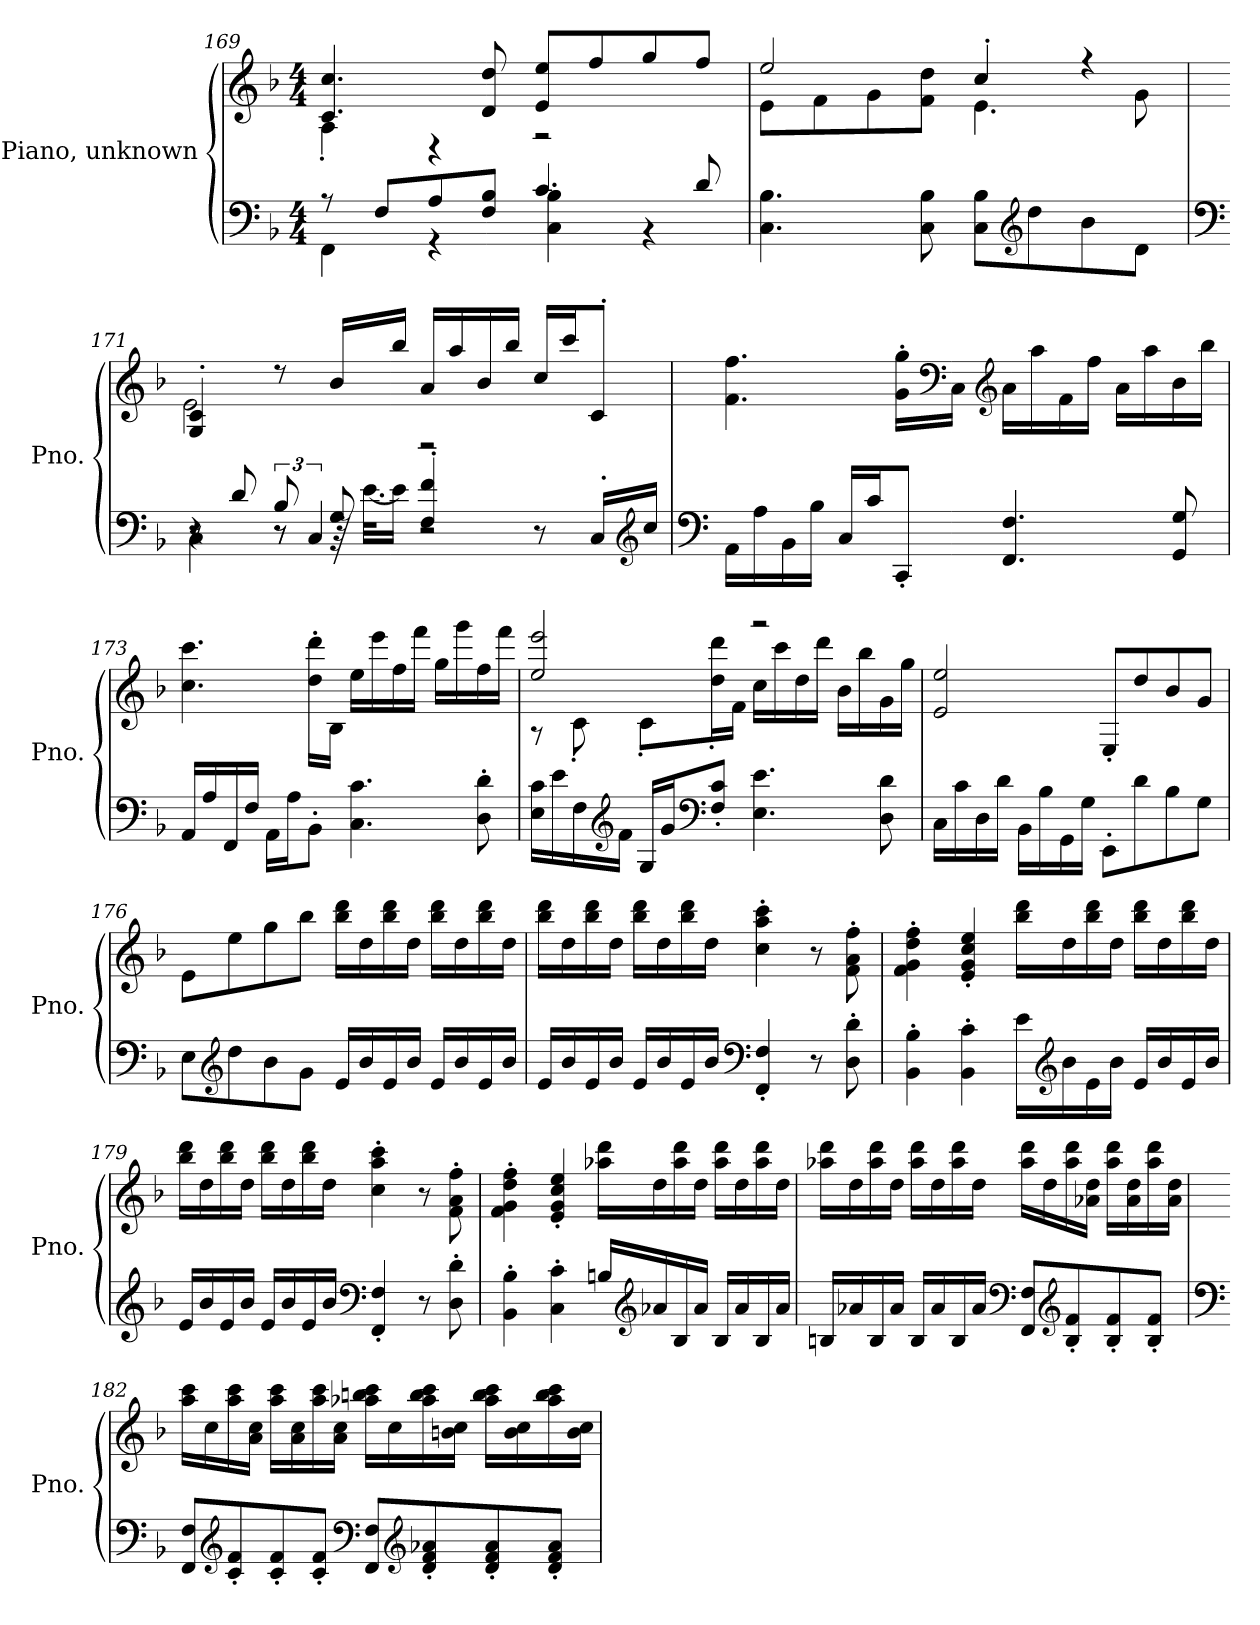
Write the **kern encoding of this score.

**kern	**kern
*part1	*part1
*staff2	*staff1
*I"Piano, unknown	*
*I'Pno.	*
*clefF4	*clefG2
*k[b-]	*k[b-]
*M4/4	*M4/4
=169	=169
*^	*^
8r	4FF\	4.c/ 4.cc/	4A'\
8F/L	.	.	.
8A/	4r	.	4r
8F/ 8B-/J	.	8d/ 8dd/	.
4.c/	4C\ 4B-\	8e/ 8ee/L	2r
.	.	8ff/	.
.	4r	8gg/	.
8d/	.	8ff/J	.
*v	*v	*	*
=170	=170	=170
4.C\ 4.B-\	2ee/	8e\L
.	.	8f\
.	.	8g\
8C\ 8B-\	.	8f\ 8dd\J
8C\ 8B-\L	4cc'/	4.e\
*clefG2	*	*
8dd\	.	.
8b-\	4r	.
8d\J	.	8g\
!!LO:PB:g=z	!!
=171	=171	=171
*clefF4	*	*
*^	*	*
*	*^	*	*
8r	4C\	4r	4G/' 4c/'	2e\
8d/	.	.	.	.
12B-/	8r	8r	8r	.
6C/	.	.	.	.
.	64r	8G/	16b-/LL	.
.	[32.e\KLL	.	.	.
.	16e\JJ]	.	16bb-/JJ	.
4F/' 4f/'	2r	2r	16a/LL	2r
.	.	.	16aa/	.
.	.	.	16b-/	.
.	.	.	16bb-/JJ	.
8r	.	.	16cc/LL	.
.	.	.	16ccc/J	.
16C'/LL	.	.	8c'/J	.
*clefG2	*	*	*	*
16cc/JJ	.	.	.	.
*v	*v	*v	*	*
*	*v	*v
=172	=172
*clefF4	*
16AA\LL	4.f\ 4.ff\
16A\	.
16BB-\	.
16B-\JJ	.
16C/LL	.
16c/J	.
8CC'/J	16g\' 16gg\'LL
*	*clefF4
.	16C\JJ
*	*clefG2
4.FF/ 4.F/	16a\LL
.	16aa\
.	16f\
.	16ff\JJ
.	16a\LL
.	16aa\
8GG/ 8G/	16b-\
.	16bb-\JJ
!!LO:LB:g=z
=173	=173
16AA/LL	4.cc\ 4.ccc\
16A/	.
16FF/	.
16F/JJ	.
16AA\LL	.
16A\J	.
8BB-'\J	16dd\' 16ddd\'LL
.	16B-\JJ
4.C\ 4.c\	16ee\LL
.	16eee\
.	16ff\
.	16fff\JJ
.	16gg\LL
.	16ggg\
8D\' 8d\'	16ff\
.	16fff\JJ
=174	=174
*	*^
16E\ 16c\LL	2ee/ 2eee/	8r
16e\	.	.
16F\	.	8c'\
*clefG2	*	*
16f\JJ	.	.
16G/LL	.	8c'\L
16g/J	.	.
*clefF4	*	*
8F/' 8c/'J	.	16dd\' 16ddd\'L
.	.	16f\JJ
4.E\ 4.e\	2r	16cc\LL
.	.	16ccc\
.	.	16dd\
.	.	16ddd\JJ
.	.	16b-\LL
.	.	16bb-\
8D\ 8d\	.	16g\
.	.	16gg\JJ
*	*v	*v
!!LO:LB:g=z
=175	=175
16C\LL	2e/ 2ee/
16c\	.
16D\	.
16d\JJ	.
16BB-\LL	.
16B-\	.
16GG\	.
16G\JJ	.
8EE'\L	8E'/L
8d\	8dd/
8B-\	8b-/
8G\J	8g/J
=176	=176
8E\L	8e\L
*clefG2	*
8dd\	8ee\
8b-\	8gg\
8g\J	8bb-\J
16e/LL	16bb-\ 16ddd\LL
16b-/	16dd\
16e/	16bb-\ 16ddd\
16b-/JJ	16dd\JJ
16e/LL	16bb-\ 16ddd\LL
16b-/	16dd\
16e/	16bb-\ 16ddd\
16b-/JJ	16dd\JJ
=177	=177
16e/LL	16bb-\ 16ddd\LL
16b-/	16dd\
16e/	16bb-\ 16ddd\
16b-/JJ	16dd\JJ
16e/LL	16bb-\ 16ddd\LL
16b-/	16dd\
16e/	16bb-\ 16ddd\
16b-/JJ	16dd\JJ
*clefF4	*
4FF/' 4F/'	4cc\' 4aa\' 4ccc\'
8r	8r
8D\' 8d\'	8f\' 8a\' 8ff\'
!!LO:LB:g=z
=178	=178
4BB-\' 4B-\'	4f\' 4g\' 4dd\' 4ff\'
4BB-\' 4c\'	4e/' 4g/' 4cc/' 4ee/'
16e\LL	16bb-\ 16ddd\LL
*clefG2	*
16b-\	16dd\
16e\	16bb-\ 16ddd\
16b-\JJ	16dd\JJ
16e/LL	16bb-\ 16ddd\LL
16b-/	16dd\
16e/	16bb-\ 16ddd\
16b-/JJ	16dd\JJ
=179	=179
16e/LL	16bb-\ 16ddd\LL
16b-/	16dd\
16e/	16bb-\ 16ddd\
16b-/JJ	16dd\JJ
16e/LL	16bb-\ 16ddd\LL
16b-/	16dd\
16e/	16bb-\ 16ddd\
16b-/JJ	16dd\JJ
*clefF4	*
4FF/' 4F/'	4cc\' 4aa\' 4ccc\'
8r	8r
8D\' 8d\'	8f\' 8a\' 8ff\'
=180	=180
4BB-\' 4B-\'	4f\' 4g\' 4dd\' 4ff\'
4C\' 4c\'	4e/' 4g/' 4cc/' 4ee/'
16Bn/LL	16aa-X\ 16ddd\LL
*clefG2	*
16a-X/	16dd\
16B/	16aa-\ 16ddd\
16a-/JJ	16dd\JJ
16B/LL	16aa-\ 16ddd\LL
16a-/	16dd\
16B/	16aa-\ 16ddd\
16a-/JJ	16dd\JJ
!!LO:LB:g=z
=181	=181
16Bn/LL	16aa-X\ 16ddd\LL
16a-X/	16dd\
16B/	16aa-\ 16ddd\
16a-/JJ	16dd\JJ
16B/LL	16aa-\ 16ddd\LL
16a-/	16dd\
16B/	16aa-\ 16ddd\
16a-/JJ	16dd\JJ
*clefF4	*
8FF/ 8F/L	16aa-\ 16ddd\LL
.	16dd\
*clefG2	*
8B/' 8f/'	16aa-\ 16ddd\
.	16a-X\ 16dd\JJ
8B/' 8f/'	16aa-\ 16ddd\LL
.	16a-\ 16dd\
8B/' 8f/'J	16aa-\ 16ddd\
.	16a-\ 16dd\JJ
=182	=182
*clefF4	*
8FF/ 8F/L	16aa\ 16ccc\LL
.	16cc\
*clefG2	*
8c/' 8f/'	16aa\ 16ccc\
.	16a\ 16cc\JJ
8c/' 8f/'	16aa\ 16ccc\LL
.	16a\ 16cc\
8c/' 8f/'J	16aa\ 16ccc\
.	16a\ 16cc\JJ
*clefF4	*
8FF/ 8F/L	16aa-X\ 16bbn\ 16ccc\LL
.	16cc\
*clefG2	*
8d/' 8f/' 8a-X/'	16aa-\ 16bb\ 16ccc\
.	16bn\ 16cc\JJ
8d/' 8f/' 8a-/'	16aa-\ 16bb\ 16ccc\LL
.	16b\ 16cc\
8d/' 8f/' 8a-/'J	16aa-\ 16bb\ 16ccc\
.	16b\ 16cc\JJ
=	=
*-	*-
